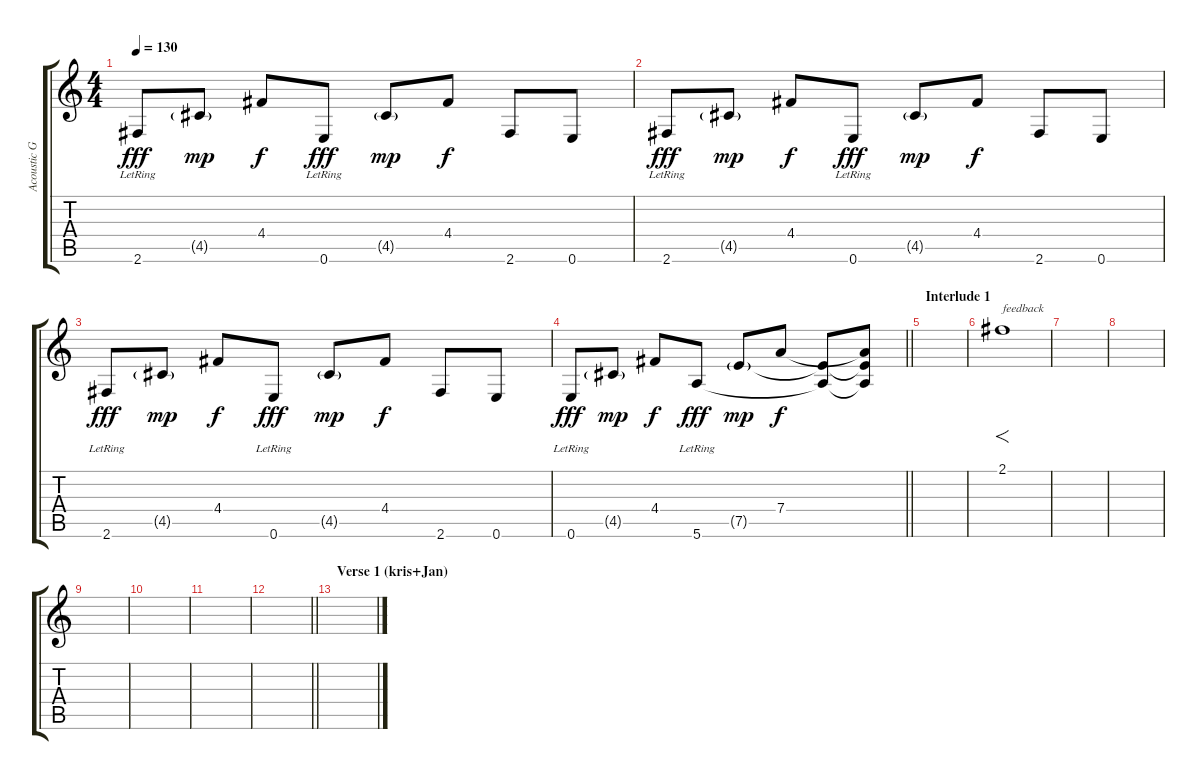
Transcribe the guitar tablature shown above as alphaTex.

\track ("Acoustic Guitar" "Acoustic G") {instrument acousticguitarsteel}
\staff {score tabs}
\tuning (E4 B3 G3 D3 A2 E2) {hide}
\ts (4 4)
\tempo 130
\clef g2
\ks c
2.6{lr}.8{dy fff} 4.5{g}.8{dy mp} 4.4.8{dy f} 0.6{lr}.8{dy fff} 4.5{g}.8{dy mp} 4.4.8{dy f} 2.6.8 0.6.8 |
2.6{lr}.8{dy fff} 4.5{g}.8{dy mp} 4.4.8{dy f} 0.6{lr}.8{dy fff} 4.5{g}.8{dy mp} 4.4.8{dy f} 2.6.8 0.6.8 |
2.6{lr}.8{dy fff} 4.5{g}.8{dy mp} 4.4.8{dy f} 0.6{lr}.8{dy fff} 4.5{g}.8{dy mp} 4.4.8{dy f} 2.6.8 0.6.8 |
\barLineRight lightlight
0.6{lr}.8{dy fff} 4.5{g}.8{dy mp} 4.4.8{dy f} 5.6{lr}.8{dy fff} 7.5{g}.8{dy mp} 7.4.8{dy f} (7.5{t} 5.6{t}).8 (7.4{t} 7.5{t} 5.6{t}).8 |
\section ("" "Interlude 1")
|
2.1.1{f txt "feedback"} |
|
|
|
|
|
\barLineRight lightlight
|
\section ("" "Verse 1 (kris+Jan)")
